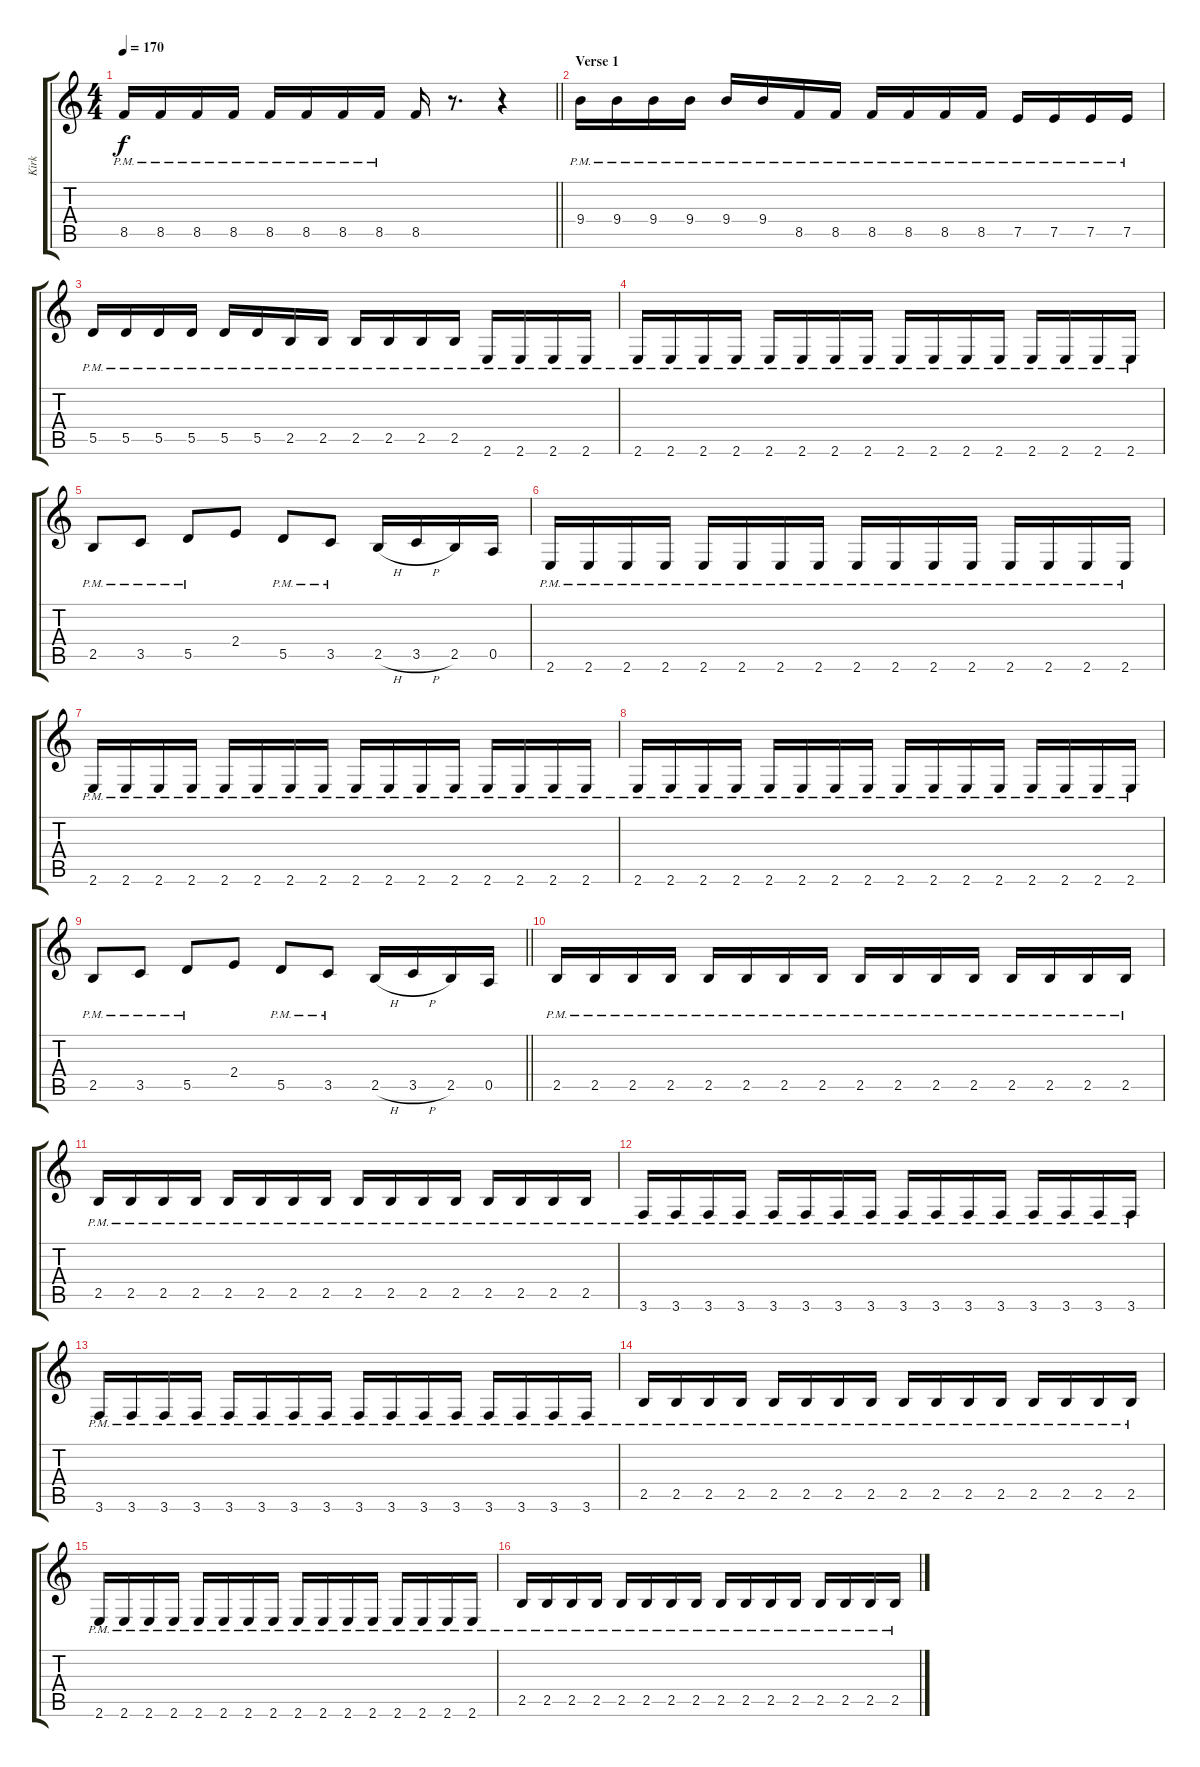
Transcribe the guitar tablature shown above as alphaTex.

\track ("Kirk" "Kirk") {instrument distortionguitar}
\staff {score tabs}
\tuning (E4 B3 G3 D3 A2 D2) {hide}
\ts (4 4)
\tempo 170
\clef g2
\barLineRight lightlight
\ks c
8.5{pm}.16{dy f} 8.5{pm}.16 8.5{pm}.16 8.5{pm}.16 8.5{pm}.16 8.5{pm}.16 8.5{pm}.16 8.5{pm}.16 8.5.16 r.8{d} r.4 |
\section ("" "Verse 1")
9.4{pm}.16 9.4{pm}.16 9.4{pm}.16 9.4{pm}.16 9.4{pm}.16 9.4{pm}.16 8.5{pm}.16 8.5{pm}.16 8.5{pm}.16 8.5{pm}.16 8.5{pm}.16 8.5{pm}.16 7.5{pm}.16 7.5{pm}.16 7.5{pm}.16 7.5{pm}.16 |
5.5{pm}.16 5.5{pm}.16 5.5{pm}.16 5.5{pm}.16 5.5{pm}.16 5.5{pm}.16 2.5{pm}.16 2.5{pm}.16 2.5{pm}.16 2.5{pm}.16 2.5{pm}.16 2.5{pm}.16 2.6{pm}.16 2.6{pm}.16 2.6{pm}.16 2.6{pm}.16 |
2.6{pm}.16 2.6{pm}.16 2.6{pm}.16 2.6{pm}.16 2.6{pm}.16 2.6{pm}.16 2.6{pm}.16 2.6{pm}.16 2.6{pm}.16 2.6{pm}.16 2.6{pm}.16 2.6{pm}.16 2.6{pm}.16 2.6{pm}.16 2.6{pm}.16 2.6{pm}.16 |
2.5{pm}.8 3.5{pm}.8 5.5{pm}.8 2.4.8 5.5{pm}.8 3.5{pm}.8 2.5{h}.16 3.5{h}.16 2.5.16 0.5.16 |
2.6{pm}.16 2.6{pm}.16 2.6{pm}.16 2.6{pm}.16 2.6{pm}.16 2.6{pm}.16 2.6{pm}.16 2.6{pm}.16 2.6{pm}.16 2.6{pm}.16 2.6{pm}.16 2.6{pm}.16 2.6{pm}.16 2.6{pm}.16 2.6{pm}.16 2.6{pm}.16 |
2.6{pm}.16 2.6{pm}.16 2.6{pm}.16 2.6{pm}.16 2.6{pm}.16 2.6{pm}.16 2.6{pm}.16 2.6{pm}.16 2.6{pm}.16 2.6{pm}.16 2.6{pm}.16 2.6{pm}.16 2.6{pm}.16 2.6{pm}.16 2.6{pm}.16 2.6{pm}.16 |
2.6{pm}.16 2.6{pm}.16 2.6{pm}.16 2.6{pm}.16 2.6{pm}.16 2.6{pm}.16 2.6{pm}.16 2.6{pm}.16 2.6{pm}.16 2.6{pm}.16 2.6{pm}.16 2.6{pm}.16 2.6{pm}.16 2.6{pm}.16 2.6{pm}.16 2.6{pm}.16 |
\barLineRight lightlight
2.5{pm}.8 3.5{pm}.8 5.5{pm}.8 2.4.8 5.5{pm}.8 3.5{pm}.8 2.5{h}.16 3.5{h}.16 2.5.16 0.5.16 |
\section ("" "")
2.5{pm}.16 2.5{pm}.16 2.5{pm}.16 2.5{pm}.16 2.5{pm}.16 2.5{pm}.16 2.5{pm}.16 2.5{pm}.16 2.5{pm}.16 2.5{pm}.16 2.5{pm}.16 2.5{pm}.16 2.5{pm}.16 2.5{pm}.16 2.5{pm}.16 2.5{pm}.16 |
2.5{pm}.16 2.5{pm}.16 2.5{pm}.16 2.5{pm}.16 2.5{pm}.16 2.5{pm}.16 2.5{pm}.16 2.5{pm}.16 2.5{pm}.16 2.5{pm}.16 2.5{pm}.16 2.5{pm}.16 2.5{pm}.16 2.5{pm}.16 2.5{pm}.16 2.5{pm}.16 |
3.6{pm}.16 3.6{pm}.16 3.6{pm}.16 3.6{pm}.16 3.6{pm}.16 3.6{pm}.16 3.6{pm}.16 3.6{pm}.16 3.6{pm}.16 3.6{pm}.16 3.6{pm}.16 3.6{pm}.16 3.6{pm}.16 3.6{pm}.16 3.6{pm}.16 3.6{pm}.16 |
3.6{pm}.16 3.6{pm}.16 3.6{pm}.16 3.6{pm}.16 3.6{pm}.16 3.6{pm}.16 3.6{pm}.16 3.6{pm}.16 3.6{pm}.16 3.6{pm}.16 3.6{pm}.16 3.6{pm}.16 3.6{pm}.16 3.6{pm}.16 3.6{pm}.16 3.6{pm}.16 |
2.5{pm}.16 2.5{pm}.16 2.5{pm}.16 2.5{pm}.16 2.5{pm}.16 2.5{pm}.16 2.5{pm}.16 2.5{pm}.16 2.5{pm}.16 2.5{pm}.16 2.5{pm}.16 2.5{pm}.16 2.5{pm}.16 2.5{pm}.16 2.5{pm}.16 2.5{pm}.16 |
2.6{pm}.16 2.6{pm}.16 2.6{pm}.16 2.6{pm}.16 2.6{pm}.16 2.6{pm}.16 2.6{pm}.16 2.6{pm}.16 2.6{pm}.16 2.6{pm}.16 2.6{pm}.16 2.6{pm}.16 2.6{pm}.16 2.6{pm}.16 2.6{pm}.16 2.6{pm}.16 |
2.5{pm}.16 2.5{pm}.16 2.5{pm}.16 2.5{pm}.16 2.5{pm}.16 2.5{pm}.16 2.5{pm}.16 2.5{pm}.16 2.5{pm}.16 2.5{pm}.16 2.5{pm}.16 2.5{pm}.16 2.5{pm}.16 2.5{pm}.16 2.5{pm}.16 2.5{pm}.16
